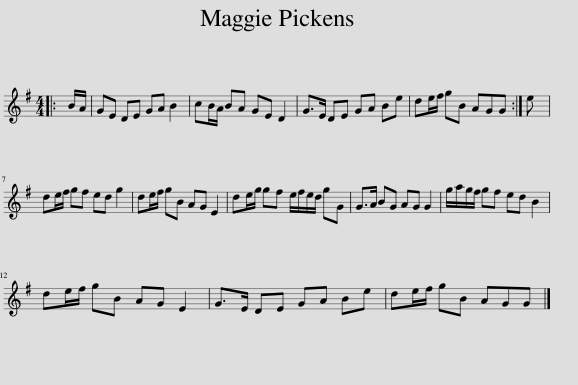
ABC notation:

X:1
L:1/8
M:4/4
I:linebreak $
K:G
V:1 treble
V:1
|: B/A/ | GE DE GA B2 | cB/A/ BA GE D2 | G>E DE GA Be | de/f/ gB AGG :| %5
 e |$ de/f/ gf ed g2 | de/f/ gB AG E2 | de/g/ gf e/f/e/d/ gG | G>A BG AG G2 | %10
 g/a/g/f/ gf ed B2 |$ de/f/ gB AG E2 | G>E DE GA Be | de/f/ gB AGG |] %14
